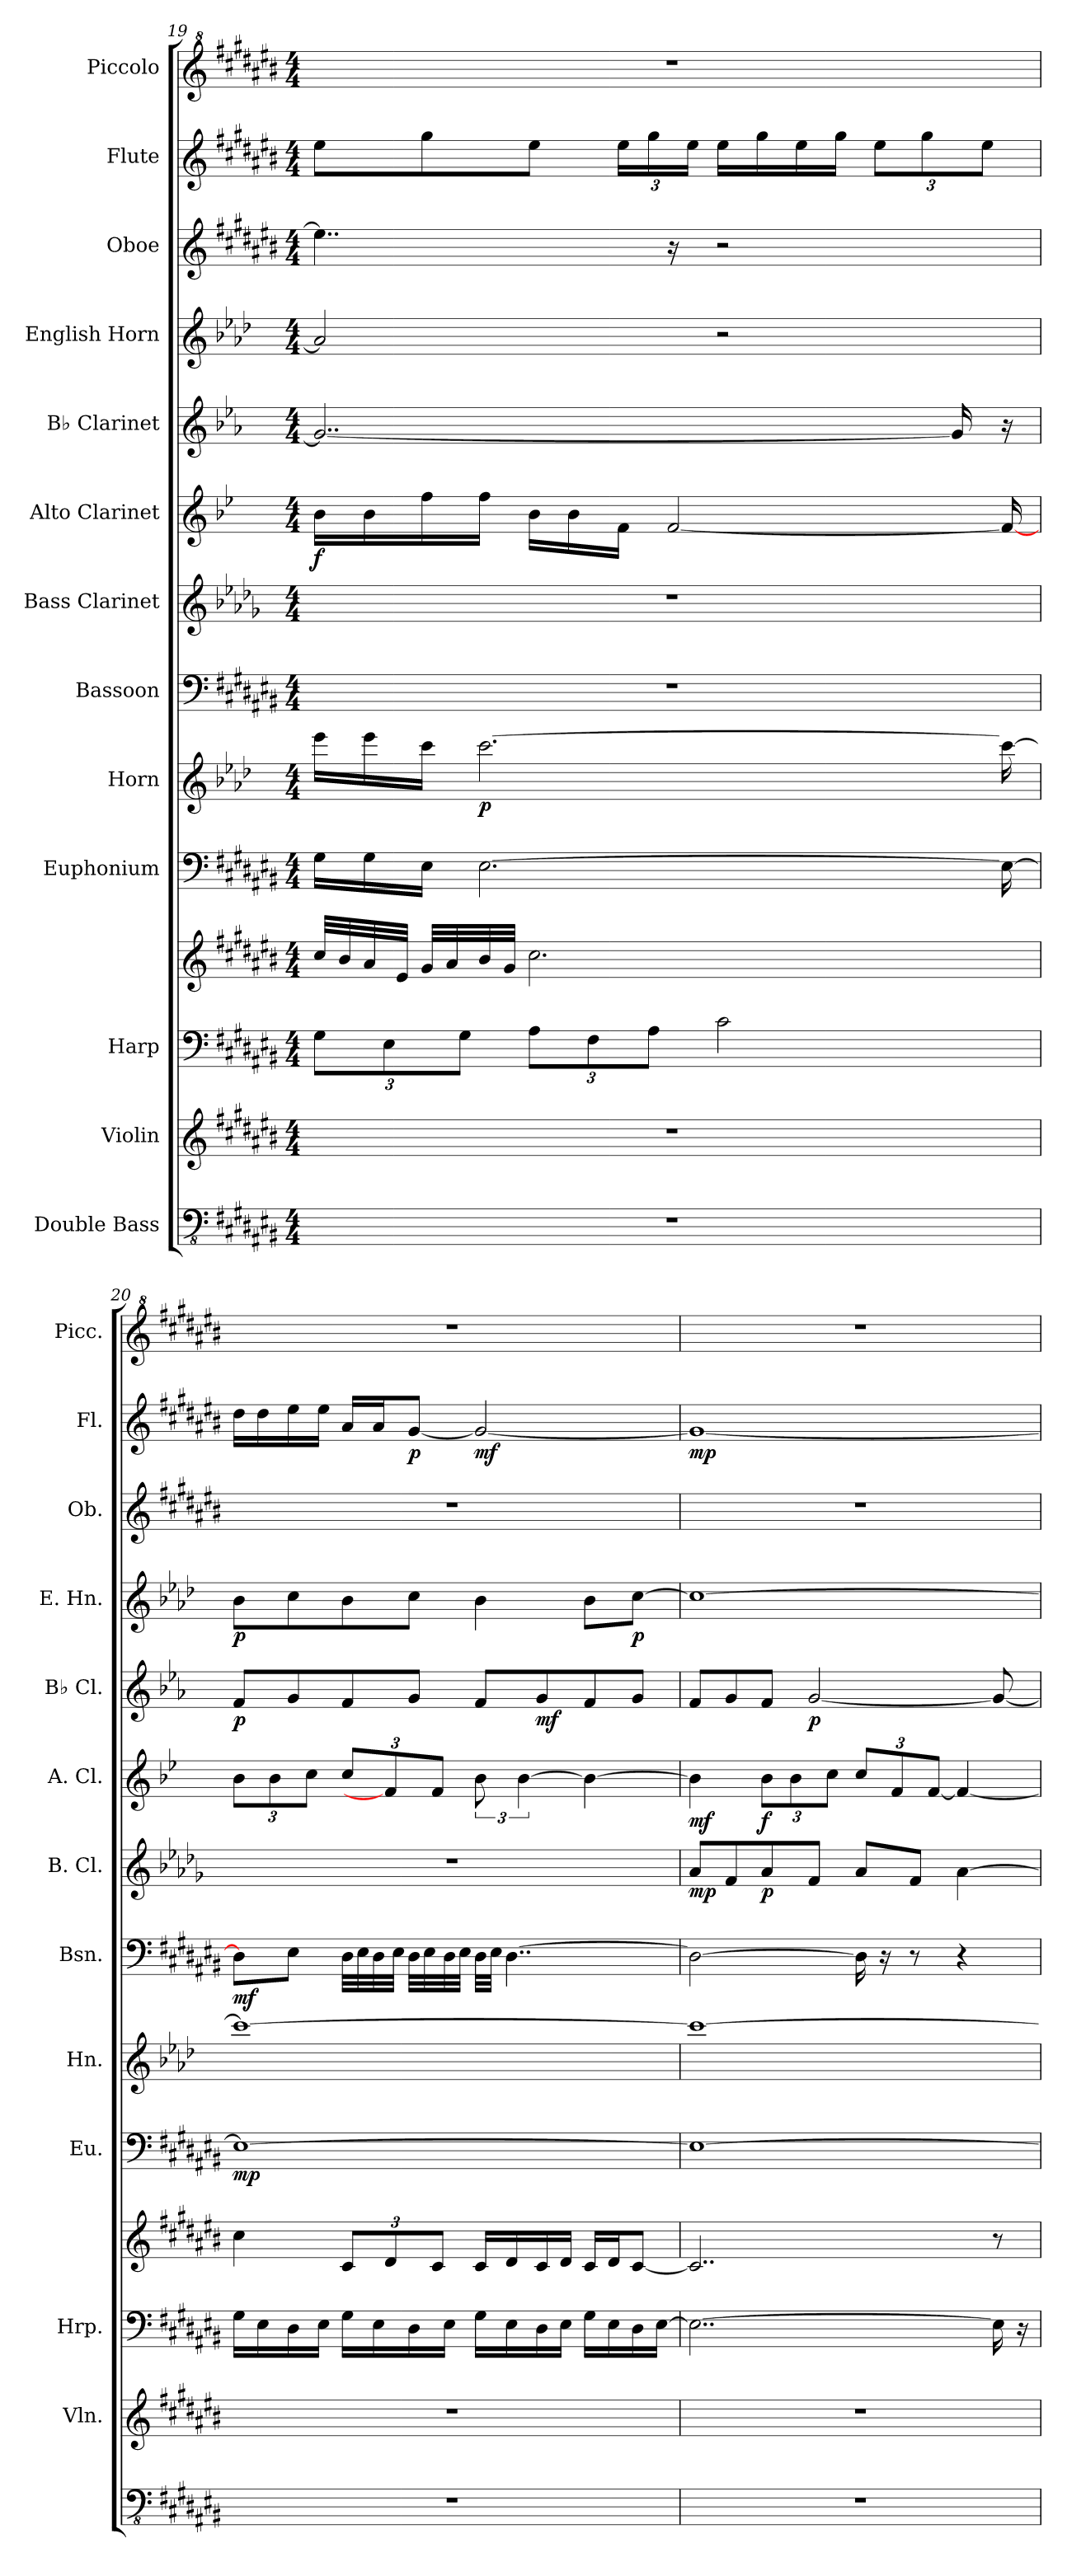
**kern	**kern	**kern	**kern	**dynam	**kern	**dynam	**kern	**dynam	**kern	**dynam	**kern	**dynam	**kern	**dynam	**kern	**dynam	**kern	**dynam	**kern	**kern	**dynam	**kern
*part13	*part12	*part11	*part11	*part11	*part10	*part10	*part9	*part9	*part8	*part8	*part7	*part7	*part6	*part6	*part5	*part5	*part4	*part4	*part3	*part2	*part2	*part1
*staff14	*staff13	*staff12	*staff11	*staff11/12	*staff10	*staff10	*staff9	*staff9	*staff8	*staff8	*staff7	*staff7	*staff6	*staff6	*staff5	*staff5	*staff4	*staff4	*staff3	*staff2	*staff2	*staff1
*I"Double Bass	*I"Violin	*I"Harp	*	*	*I"Euphonium	*	*I"Horn	*	*I"Bassoon	*	*I"Bass Clarinet	*	*I"Alto Clarinet	*	*I"B♭ Clarinet	*	*I"English Horn	*	*I"Oboe	*I"Flute	*	*I"Piccolo
*	*I'Vln.	*I'Hrp.	*	*	*I'Eu.	*	*I'Hn.	*	*I'Bsn.	*	*I'B. Cl.	*	*I'A. Cl.	*	*I'B♭ Cl.	*	*I'E. Hn.	*	*I'Ob.	*I'Fl.	*	*I'Picc.
!!LO:PB:g=z
*clefFv4	*clefG2	*clefF4	*clefG2	*	*clefF4	*	*clefG2	*	*clefF4	*	*clefG2	*	*clefG2	*	*clefG2	*	*clefG2	*	*clefG2	*clefG2	*	*clefG^2
*ITrd7c12	*	*	*	*	*	*	*ITrd4c7	*	*	*	*ITrd8c14	*	*ITrd5c9	*	*ITrd1c2	*	*ITrd4c7	*	*	*	*	*ITrd-7c-12
*k[f#c#g#d#a#e#b#]	*k[f#c#g#d#a#e#b#]	*k[f#c#g#d#a#e#b#]	*k[f#c#g#d#a#e#b#]	*	*k[f#c#g#d#a#e#b#]	*	*k[b-e-a-d-g-]	*	*k[f#c#g#d#a#e#b#]	*	*k[b-e-a-d-g-]	*	*k[b-e-a-d-g-]	*	*k[b-e-a-d-g-]	*	*k[b-e-a-d-g-]	*	*k[f#c#g#d#a#e#b#]	*k[f#c#g#d#a#e#b#]	*	*k[f#c#g#d#a#e#b#]
*C#:	*C#:	*C#:	*C#:	*	*C#:	*	*D-:	*	*C#:	*	*D-:	*	*D-:	*	*D-:	*	*D-:	*	*C#:	*C#:	*	*C#:
*M4/4	*M4/4	*M4/4	*M4/4	*	*M4/4	*	*M4/4	*	*M4/4	*	*M4/4	*	*M4/4	*	*M4/4	*	*M4/4	*	*M4/4	*M4/4	*	*M4/4
*	*	*Xbrackettup	*	*	*	*	*	*	*	*	*	*	*	*	*	*	*	*	*	*	*	*
=19	=19	=19	=19	=19	=19	=19	=19	=19	=19	=19	=19	=19	=19	=19	=19	=19	=19	=19	=19	=19	=19	=19
!	!	!	!	!	!	!	!	!	!	!	!	!	!	!LO:DY:b	!	!	!	!	!	!	!	!
1r	1r	12G#\L	32cc#/LLL	.	16G#\LL	.	16aa-\LL	.	1r	.	1r	.	16d-\LL	f	2..f/_	.	2d-/]	.	4..ee#\]	8ee#\L	.	1r
.	.	.	32b#/	.	.	.	.	.	.	.	.	.	.	.	.	.	.	.	.	.	.	.
.	.	.	32a#/	.	16G#\	.	16aa-\	.	.	.	.	.	16d-\	.	.	.	.	.	.	.	.	.
.	.	12E#\	.	.	.	.	.	.	.	.	.	.	.	.	.	.	.	.	.	.	.	.
.	.	.	32e#/JJJ	.	.	.	.	.	.	.	.	.	.	.	.	.	.	.	.	.	.	.
.	.	.	32g#/LLL	.	16E#\JJ	.	16ff\JJ	.	.	.	.	.	16a-\	.	.	.	.	.	.	8gg#\	.	.
.	.	.	32a#/	.	.	.	.	.	.	.	.	.	.	.	.	.	.	.	.	.	.	.
.	.	12G#\J	.	.	.	.	.	.	.	.	.	.	.	.	.	.	.	.	.	.	.	.
!	!	!	!	!	!	!	!	!LO:DY:b	!	!	!	!	!	!	!	!	!	!	!	!	!	!
.	.	.	32b#/	.	[2.E#\	.	[2.ff\	p	.	.	.	.	16a-\JJ	.	.	.	.	.	.	.	.	.
.	.	.	32g#/JJJ	.	.	.	.	.	.	.	.	.	.	.	.	.	.	.	.	.	.	.
.	.	12A#\L	2.cc#\	.	.	.	.	.	.	.	.	.	16d-\LL	.	.	.	.	.	.	8ee#\J	.	.
.	.	.	.	.	.	.	.	.	.	.	.	.	16d-\	.	.	.	.	.	.	.	.	.
.	.	12F#\	.	.	.	.	.	.	.	.	.	.	.	.	.	.	.	.	.	.	.	.
*	*	*	*	*	*	*	*	*	*	*	*	*	*	*	*	*	*	*	*	*Xbrackettup	*	*
.	.	.	.	.	.	.	.	.	.	.	.	.	16A-\JJ	.	.	.	.	.	.	24ee#\LL	.	.
.	.	12A#\J	.	.	.	.	.	.	.	.	.	.	.	.	.	.	.	.	.	24gg#\	.	.
.	.	.	.	.	.	.	.	.	.	.	.	.	[2A-/	.	.	.	.	.	16r	.	.	.
.	.	.	.	.	.	.	.	.	.	.	.	.	.	.	.	.	.	.	.	24ee#\JJ	.	.
.	.	2c#\	.	.	.	.	.	.	.	.	.	.	.	.	.	.	2r	.	2r	16ee#\LL	.	.
.	.	.	.	.	.	.	.	.	.	.	.	.	.	.	.	.	.	.	.	16gg#\	.	.
.	.	.	.	.	.	.	.	.	.	.	.	.	.	.	.	.	.	.	.	16ee#\	.	.
.	.	.	.	.	.	.	.	.	.	.	.	.	.	.	.	.	.	.	.	16gg#\JJ	.	.
.	.	.	.	.	.	.	.	.	.	.	.	.	.	.	.	.	.	.	.	12ee#\L	.	.
.	.	.	.	.	.	.	.	.	.	.	.	.	.	.	.	.	.	.	.	12gg#\	.	.
.	.	.	.	.	.	.	.	.	.	.	.	.	.	.	16f/]	.	.	.	.	.	.	.
.	.	.	.	.	.	.	.	.	.	.	.	.	.	.	.	.	.	.	.	12ee#\J	.	.
.	.	.	.	.	16E#\_	.	16ff\_	.	.	.	.	.	16A-/_	.	16r	.	.	.	.	.	.	.
!!LO:PB:g=z
=20	=20	=20	=20	=20	=20	=20	=20	=20	=20	=20	=20	=20	=20	=20	=20	=20	=20	=20	=20	=20	=20	=20
*	*	*	*	*	*	*	*	*	*	*	*	*	*Xbrackettup	*	*	*	*	*	*	*	*	*
!	!	!	!	!LO:DY:b=2	!	!	!	!	!	!	!	!	!	!	!	!	!	!	!	!	!	!
!	!	!	!	!LO:DY:n=1:b	!	!LO:DY:b	!	!	!	!LO:DY:b	!	!	!	!	!	!LO:DY:b	!	!LO:DY:b	!	!	!	!
1r	1r	16G#\LL	4cc#\	mp mp	1E#_	mp	1ff_	.	8D#\L]	mf	1r	.	12d-\L	.	8e-/L	p	8e-\L	p	1r	16dd#\LL	.	1r
.	.	16E#\	.	.	.	.	.	.	.	.	.	.	.	.	.	.	.	.	.	16dd#\	.	.
.	.	.	.	.	.	.	.	.	.	.	.	.	12d-\	.	.	.	.	.	.	.	.	.
.	.	16D#\	.	.	.	.	.	.	8E#\J	.	.	.	.	.	8f/	.	8f\	.	.	16ee#\	.	.
.	.	.	.	.	.	.	.	.	.	.	.	.	12e-\J	.	.	.	.	.	.	.	.	.
.	.	16E#\JJ	.	.	.	.	.	.	.	.	.	.	.	.	.	.	.	.	.	16ee#\JJ	.	.
*	*	*	*Xbrackettup	*	*	*	*	*	*	*	*	*	*	*	*	*	*	*	*	*	*	*
.	.	16G#\LL	12c#/L	.	.	.	.	.	32D#\LLL	.	.	.	12e-/L	.	8e-/	.	8e-\	.	.	16a#/LL	.	.
.	.	.	.	.	.	.	.	.	32E#\	.	.	.	.	.	.	.	.	.	.	.	.	.
.	.	16E#\	.	.	.	.	.	.	32D#\	.	.	.	.	.	.	.	.	.	.	16a#/J	.	.
.	.	.	12d#/	.	.	.	.	.	.	.	.	.	12A-/]	.	.	.	.	.	.	.	.	.
.	.	.	.	.	.	.	.	.	32E#\JJJ	.	.	.	.	.	.	.	.	.	.	.	.	.
!	!	!	!	!	!	!	!	!	!	!	!	!	!	!	!	!	!	!	!	!	!LO:DY:b	!
.	.	16D#\	.	.	.	.	.	.	32D#\LLL	.	.	.	.	.	8f/J	.	8f\J	.	.	[8g#/J	p	.
.	.	.	.	.	.	.	.	.	32E#\	.	.	.	.	.	.	.	.	.	.	.	.	.
.	.	.	12c#/J	.	.	.	.	.	.	.	.	.	12A-/J	.	.	.	.	.	.	.	.	.
.	.	16E#\JJ	.	.	.	.	.	.	32D#\	.	.	.	.	.	.	.	.	.	.	.	.	.
.	.	.	.	.	.	.	.	.	32E#\JJJ	.	.	.	.	.	.	.	.	.	.	.	.	.
*	*	*	*	*	*	*	*	*	*	*	*	*	*brackettup	*	*	*	*	*	*	*	*	*
!	!	!	!	!	!	!	!	!	!	!	!	!	!	!	!	!	!	!	!	!	!LO:DY:b	!
.	.	16G#\LL	16c#/LL	.	.	.	.	.	32D#\LLL	.	.	.	12d-\	.	8e-/L	.	4e-\	.	.	2g#/_	mf	.
.	.	.	.	.	.	.	.	.	32E#\JJJ	.	.	.	.	.	.	.	.	.	.	.	.	.
.	.	16E#\	16d#/	.	.	.	.	.	[4..D#\	.	.	.	.	.	.	.	.	.	.	.	.	.
.	.	.	.	.	.	.	.	.	.	.	.	.	[6d-\	.	.	.	.	.	.	.	.	.
!	!	!	!	!	!	!	!	!	!	!	!	!	!	!	!	!LO:DY:b	!	!	!	!	!	!
.	.	16D#\	16c#/	.	.	.	.	.	.	.	.	.	.	.	8f/	mf	.	.	.	.	.	.
.	.	16E#\JJ	16d#/JJ	.	.	.	.	.	.	.	.	.	.	.	.	.	.	.	.	.	.	.
.	.	16G#\LL	16c#/LL	.	.	.	.	.	.	.	.	.	4d-\_	.	8e-/	.	8e-\L	.	.	.	.	.
.	.	16E#\	16d#/J	.	.	.	.	.	.	.	.	.	.	.	.	.	.	.	.	.	.	.
!	!	!	!	!	!	!	!	!	!	!	!	!	!	!	!	!	!	!LO:DY:b	!	!	!	!
.	.	16D#\	[8c#/J	.	.	.	.	.	.	.	.	.	.	.	8f/J	.	[8f\J	p	.	.	.	.
.	.	[16E#\JJ	.	.	.	.	.	.	.	.	.	.	.	.	.	.	.	.	.	.	.	.
!!LO:PB:g=z
=21	=21	=21	=21	=21	=21	=21	=21	=21	=21	=21	=21	=21	=21	=21	=21	=21	=21	=21	=21	=21	=21	=21
!	!	!	!	!	!	!	!	!	!	!	!	!LO:DY:b	!	!LO:DY:b	!	!	!	!	!	!	!LO:DY:b	!
1r	1r	2..E#\_	2..c#/]	.	1E#_	.	1ff_	.	2D#\_	.	8A-/L	mp	4d-\]	mf	8e-/L	.	1f_	.	1r	1g#_	mp	1r
.	.	.	.	.	.	.	.	.	.	.	8F/	.	.	.	8f/	.	.	.	.	.	.	.
*	*	*	*	*	*	*	*	*	*	*	*	*	*Xbrackettup	*	*	*	*	*	*	*	*	*
!	!	!	!	!	!	!	!	!	!	!	!	!LO:DY:b	!	!LO:DY:b	!	!	!	!	!	!	!	!
.	.	.	.	.	.	.	.	.	.	.	8A-/	p	12d-\L	f	8e-/J	.	.	.	.	.	.	.
.	.	.	.	.	.	.	.	.	.	.	.	.	12d-\	.	.	.	.	.	.	.	.	.
!	!	!	!	!	!	!	!	!	!	!	!	!	!	!	!	!LO:DY:b	!	!	!	!	!	!
.	.	.	.	.	.	.	.	.	.	.	8F/J	.	.	.	[2f/	p	.	.	.	.	.	.
.	.	.	.	.	.	.	.	.	.	.	.	.	12e-\J	.	.	.	.	.	.	.	.	.
.	.	.	.	.	.	.	.	.	16D#\]	.	8A-/L	.	12e-/L	.	.	.	.	.	.	.	.	.
.	.	.	.	.	.	.	.	.	16r	.	.	.	.	.	.	.	.	.	.	.	.	.
.	.	.	.	.	.	.	.	.	.	.	.	.	12A-/	.	.	.	.	.	.	.	.	.
.	.	.	.	.	.	.	.	.	8r	.	8F/J	.	.	.	.	.	.	.	.	.	.	.
.	.	.	.	.	.	.	.	.	.	.	.	.	[12A-/J	.	.	.	.	.	.	.	.	.
.	.	.	.	.	.	.	.	.	4r	.	[4A-\	.	4A-/_	.	.	.	.	.	.	.	.	.
.	.	16E#\]	8r	.	.	.	.	.	.	.	.	.	.	.	8f/_	.	.	.	.	.	.	.
.	.	16r	.	.	.	.	.	.	.	.	.	.	.	.	.	.	.	.	.	.	.	.
=	=	=	=	=	=	=	=	=	=	=	=	=	=	=	=	=	=	=	=	=	=	=
*-	*-	*-	*-	*-	*-	*-	*-	*-	*-	*-	*-	*-	*-	*-	*-	*-	*-	*-	*-	*-	*-	*-
